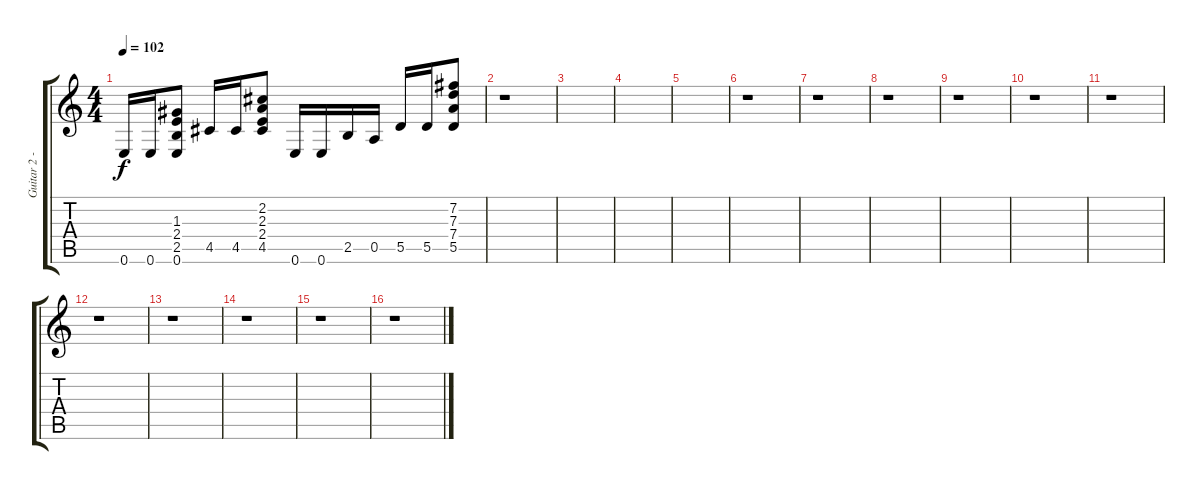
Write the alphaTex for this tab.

\track ("Guitar 2 - Overdrive" "Guitar 2 -") {instrument distortionguitar}
\staff {score tabs}
\tuning (E4 B3 G3 D3 A2 E2) {hide}
\ts (4 4)
\tempo 102
\clef g2
\ks c
0.6.16{dy f} 0.6.16 (1.3 2.4 2.5 0.6).8 4.5.16 4.5.16 (2.2 2.3 2.4 4.5).8 0.6.16 0.6.16 2.5.16 0.5.16 5.5.16 5.5.16 (7.2 7.3 7.4 5.5).8 |
r.1 |
|
|
|
r.1 |
r.1 |
r.1 |
r.1 |
r.1 |
r.1 |
r.1 |
r.1 |
r.1 |
r.1 |
r.1
